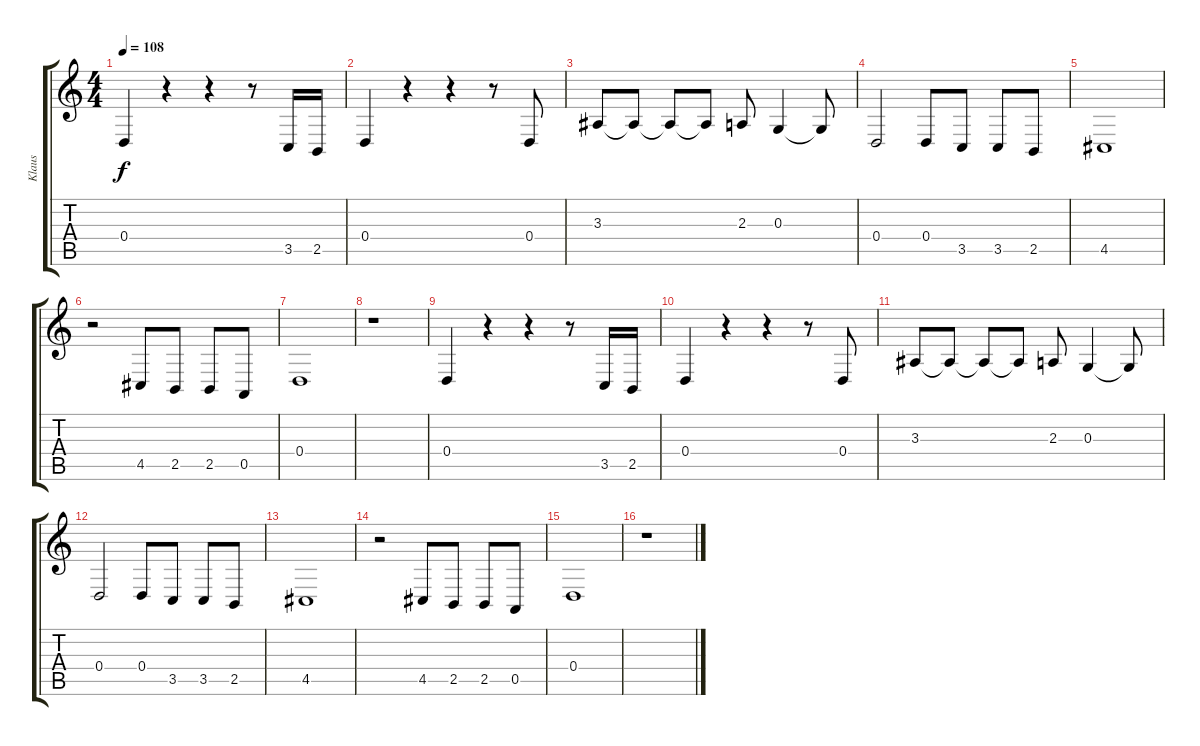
\track ("Klaus" "Klaus") {instrument recorder}
\staff {score tabs}
\tuning (E4 B3 G3 D3 A2 E2) {hide}
\ts (4 4)
\tempo 108
\clef g2
\ks c
0.4.4{dy f} r.4 r.4 r.8 3.5.16 2.5.16 |
0.4.4 r.4 r.4 r.8 0.4.8 |
3.3.8 3.3{t}.8 3.3{t}.8 3.3{t}.8 2.3.8 0.3.4 0.3{t}.8 |
0.4.2 0.4.8 3.5.8 3.5.8 2.5.8 |
4.5.1 |
r.2 4.5.8 2.5.8 2.5.8 0.5.8 |
0.4.1 |
r.1 |
0.4.4 r.4 r.4 r.8 3.5.16 2.5.16 |
0.4.4 r.4 r.4 r.8 0.4.8 |
3.3.8 3.3{t}.8 3.3{t}.8 3.3{t}.8 2.3.8 0.3.4 0.3{t}.8 |
0.4.2 0.4.8 3.5.8 3.5.8 2.5.8 |
4.5.1 |
r.2 4.5.8 2.5.8 2.5.8 0.5.8 |
0.4.1 |
r.1
